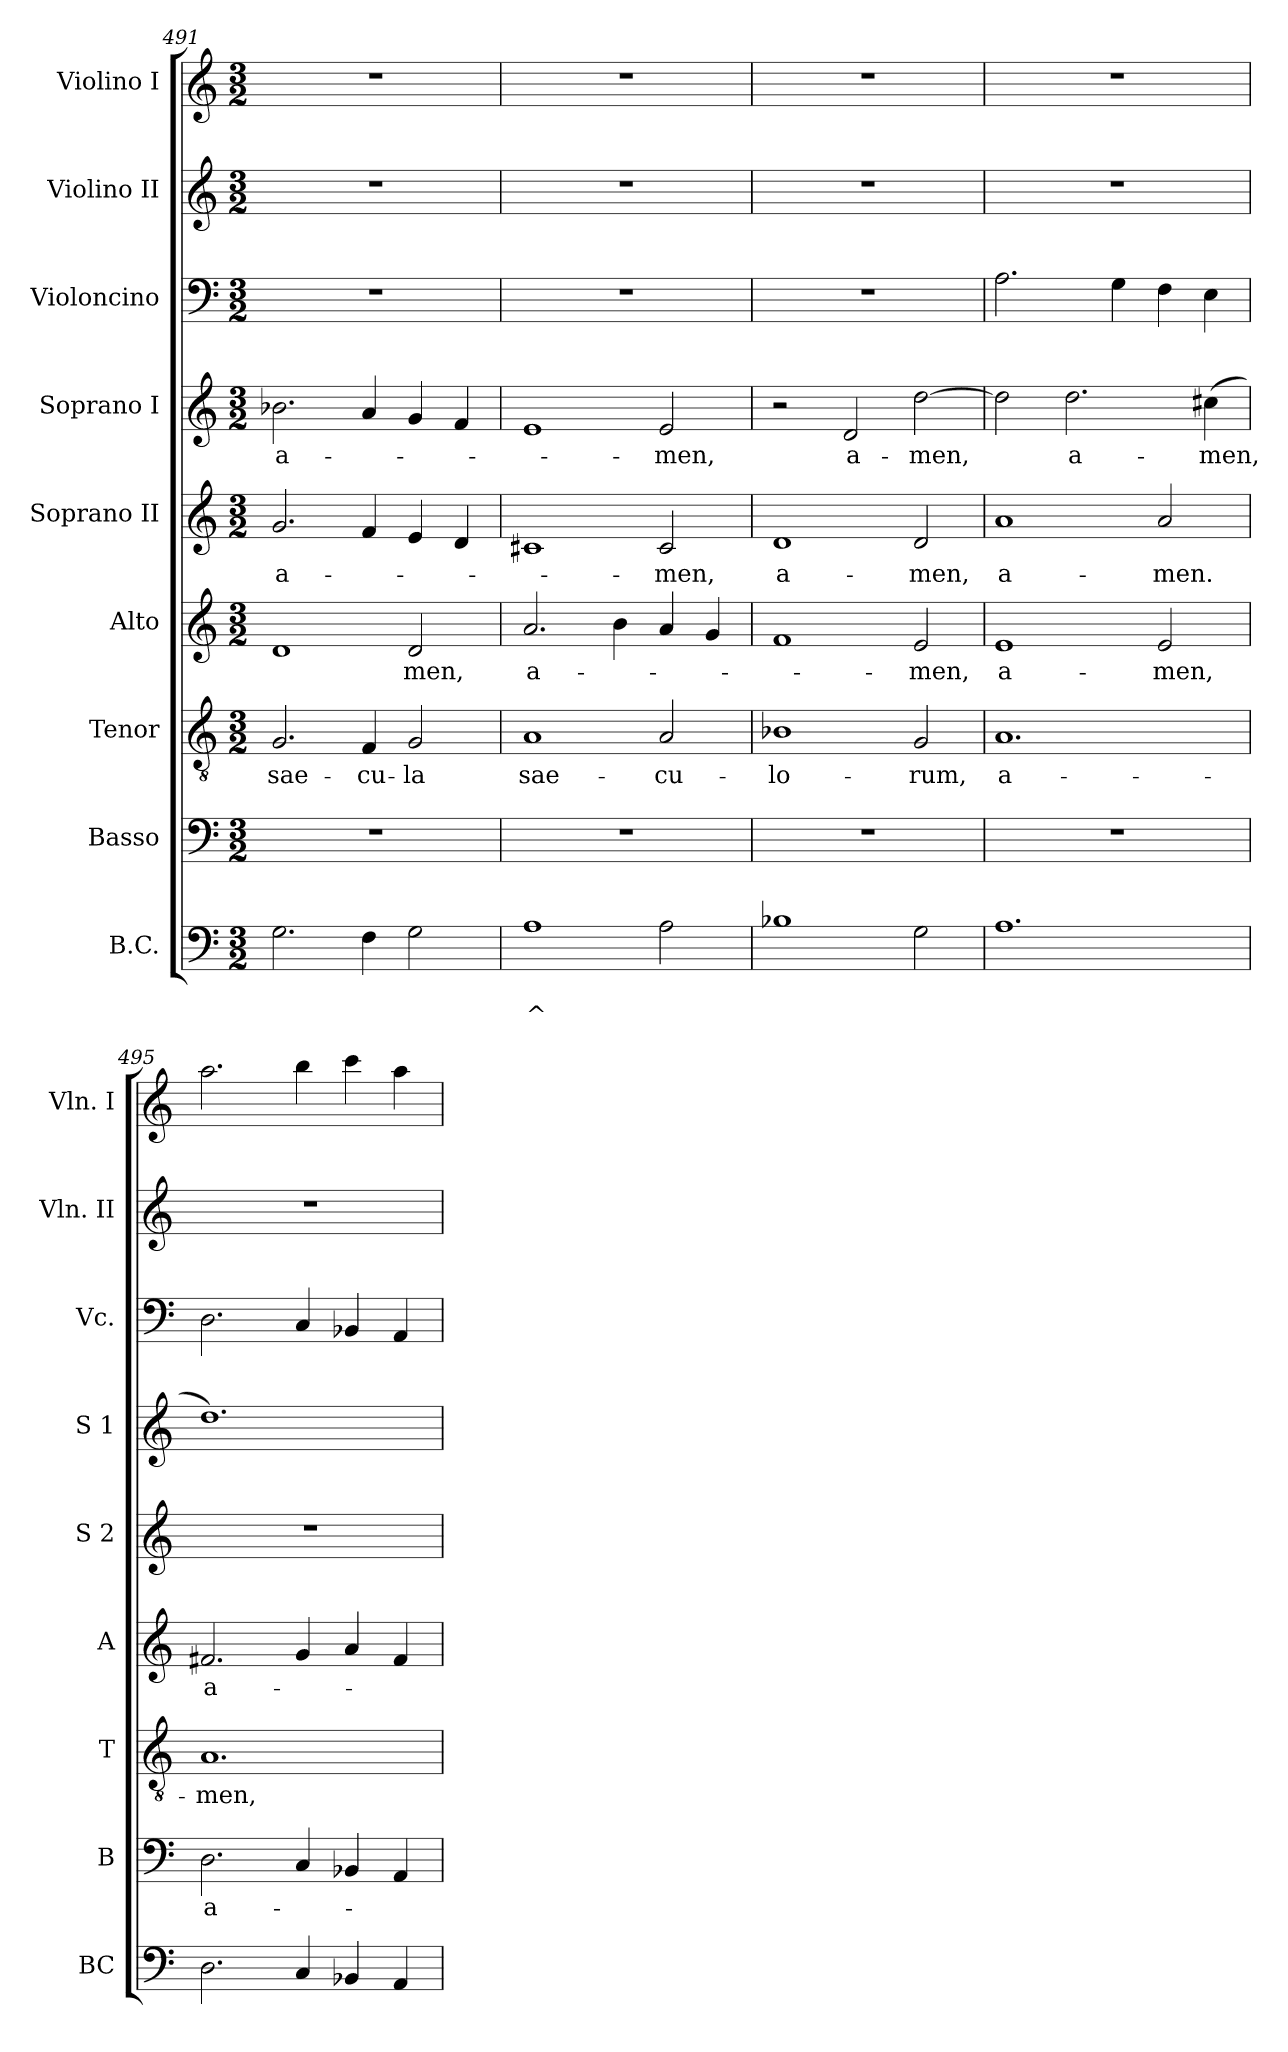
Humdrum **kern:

**kern	**text	**text	**kern	**text	**kern	**text	**kern	**text	**kern	**text	**kern	**text	**kern	**kern	**kern
*part9	*part9	*part9	*part8	*part8	*part7	*part7	*part6	*part6	*part5	*part5	*part4	*part4	*part3	*part2	*part1
*staff9	*staff9	*staff9	*staff8	*staff8	*staff7	*staff7	*staff6	*staff6	*staff5	*staff5	*staff4	*staff4	*staff3	*staff2	*staff1
*I"B.C.	*	*	*I"Basso	*	*I"Tenor	*	*I"Alto	*	*I"Soprano II	*	*I"Soprano I	*	*I"Violoncino	*I"Violino II	*I"Violino I
*I'BC	*	*	*I'B	*	*I'T	*	*I'A	*	*I'S 2	*	*I'S 1	*	*I'Vc.	*I'Vln. II	*I'Vln. I
!!LO:PB:g=z
*clefF4	*	*	*clefF4	*	*clefGv2	*	*clefG2	*	*clefG2	*	*clefG2	*	*clefF4	*clefG2	*clefG2
*k[]	*	*	*k[]	*	*k[]	*	*k[]	*	*k[]	*	*k[]	*	*k[]	*k[]	*k[]
*C:	*	*	*C:	*	*C:	*	*C:	*	*C:	*	*C:	*	*C:	*C:	*C:
*M3/2	*	*	*M3/2	*	*M3/2	*	*M3/2	*	*M3/2	*	*M3/2	*	*M3/2	*M3/2	*M3/2
=491	=491	=491	=491	=491	=491	=491	=491	=491	=491	=491	=491	=491	=491	=491	=491
!	!	!	!	!	!	!LO:LY:b	!	!	!	!LO:LY:b	!	!LO:LY:b	!	!	!
2.G\	.	.	1.r	.	2.G/	sae-	1d	.	2.g/	a-	2.b-X\	a-	1.r	1.r	1.r
!	!	!	!	!	!	!LO:LY:b	!	!	!	!	!	!	!	!	!
4F\	.	.	.	.	4F/	-cu-	.	.	4f/	.	4a/	.	.	.	.
!	!	!	!	!	!	!LO:LY:b	!	!LO:LY:b	!	!	!	!	!	!	!
2G\	.	.	.	.	2G/	-la	2d/	-men,	4e/	.	4g/	.	.	.	.
.	.	.	.	.	.	.	.	.	4d/	.	4f/	.	.	.	.
=492	=492	=492	=492	=492	=492	=492	=492	=492	=492	=492	=492	=492	=492	=492	=492
!	!	!LO:LY:b	!	!	!	!LO:LY:b	!	!LO:LY:b	!	!	!	!	!	!	!
1A	.	^	1.r	.	1A	sae-	2.a/	a-	1c#X	.	1e	.	1.r	1.r	1.r
.	.	.	.	.	.	.	4b\	.	.	.	.	.	.	.	.
!	!	!	!	!	!	!LO:LY:b	!	!	!	!LO:LY:b	!	!LO:LY:b	!	!	!
2A\	.	.	.	.	2A/	-cu-	4a/	.	2c#/	-men,	2e/	-men,	.	.	.
.	.	.	.	.	.	.	4g/	.	.	.	.	.	.	.	.
=493	=493	=493	=493	=493	=493	=493	=493	=493	=493	=493	=493	=493	=493	=493	=493
!	!	!	!	!	!	!LO:LY:b	!	!	!	!LO:LY:b	!	!	!	!	!
1B-X	.	.	1.r	.	1B-X	-lo-	1f	.	1d	a-	2r	.	1.r	1.r	1.r
!	!	!	!	!	!	!	!	!	!	!	!	!LO:LY:b	!	!	!
.	.	.	.	.	.	.	.	.	.	.	2d/	a-	.	.	.
!	!	!	!	!	!	!LO:LY:b	!	!LO:LY:b	!	!LO:LY:b	!	!LO:LY:b	!	!	!
2G\	.	.	.	.	2G/	-rum,	2e/	-men,	2d/	-men,	[2dd\	-men,	.	.	.
=494	=494	=494	=494	=494	=494	=494	=494	=494	=494	=494	=494	=494	=494	=494	=494
*^	*	*	*	*	*	*	*	*	*	*	*	*	*	*	*
!	!	!	!	!	!	!	!LO:LY:b	!	!LO:LY:b	!	!LO:LY:b	!	!	!	!	!
1.A	2ryy	.	.	1.r	.	1.A	a-	1e	a-	1a	a-	2dd\]	.	2.A\	1.r	1.r
!	!	!	!	!	!	!	!	!	!	!	!	!	!LO:LY:b	!	!	!
.	2ryy	.	.	.	.	.	.	.	.	.	.	2.dd\	a-	.	.	.
.	.	.	.	.	.	.	.	.	.	.	.	.	.	4G\	.	.
!	!	!	!	!	!	!	!	!	!LO:LY:b	!	!LO:LY:b	!	!	!	!	!
.	4ryy	.	.	.	.	.	.	2e/	-men,	2a/	-men.	.	.	4F\	.	.
!	!	!	!	!	!	!	!	!	!	!	!	!	!LO:LY:b	!	!	!
.	4ryy	.	.	.	.	.	.	.	.	.	.	(>4cc#X\	-men,	4E\	.	.
=495	=495	=495	=495	=495	=495	=495	=495	=495	=495	=495	=495	=495	=495	=495	=495	=495
!	!	!	!	!	!LO:LY:b	!	!LO:LY:b	!	!LO:LY:b	!	!	!	!	!	!	!
*v	*v	*	*	*	*	*	*	*	*	*	*	*	*	*	*	*
2.D\	.	.	2.D\	a-	1.A	-men,	2.f#X/	a-	1.r	.	1.dd)	.	2.D\	1.r	2.aa\
4C/	.	.	4C/	.	.	.	4g/	.	.	.	.	.	4C/	.	4bb\
4BB-X/	.	.	4BB-X/	.	.	.	4a/	.	.	.	.	.	4BB-X/	.	4ccc\
4AA/	.	.	4AA/	.	.	.	4f#/	.	.	.	.	.	4AA/	.	4aa\
=	=	=	=	=	=	=	=	=	=	=	=	=	=	=	=
*-	*-	*-	*-	*-	*-	*-	*-	*-	*-	*-	*-	*-	*-	*-	*-
